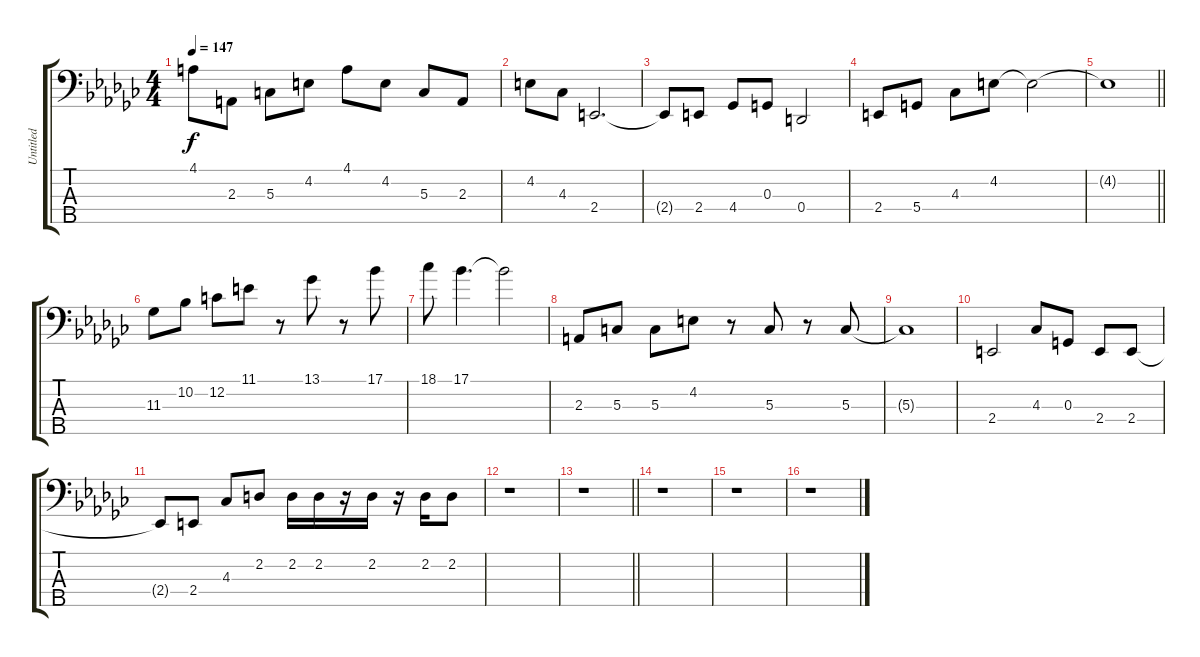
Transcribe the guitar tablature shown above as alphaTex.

\track ("Untitled" "Untitled") {instrument synthbass1}
\staff {score tabs}
\tuning (F2 C2 G1 D1 A0) {hide}
\ts (4 4)
\tempo 147
\clef f4
\ks gb
4.1{t}.8{dy f} 2.3.8 5.3.8 4.2.8 4.1.8 4.2.8 5.3.8 2.3.8 |
4.2.8 4.3.8 2.4.2{d} |
2.4{t}.8 2.4.8 4.4.8 0.3.8 0.4.2 |
2.4.8 5.4.8 4.3.8 4.2.8 4.2{t}.2 |
\barLineRight lightlight
4.2{t}.1 |
\section ("" " ")
11.3.8 10.2.8 12.2.8 11.1.8 r.8 13.1.8 r.8 17.1.8 |
18.1.8 17.1.4{d} 17.1{t}.2 |
2.3.8 5.3.8 5.3.8 4.2.8 r.8 5.3.8 r.8 5.3.8 |
5.3{t}.1 |
2.4.2 4.3.8 0.3.8 2.4.8 2.4.8 |
2.4{t}.8 2.4.8 4.3.8 2.2.8 2.2.16 2.2.16 r.16 2.2.16 r.16 2.2.16 2.2.8 |
r.1 |
\barLineRight lightlight
r.1 |
\section ("" " ")
r.1 |
r.1 |
r.1
